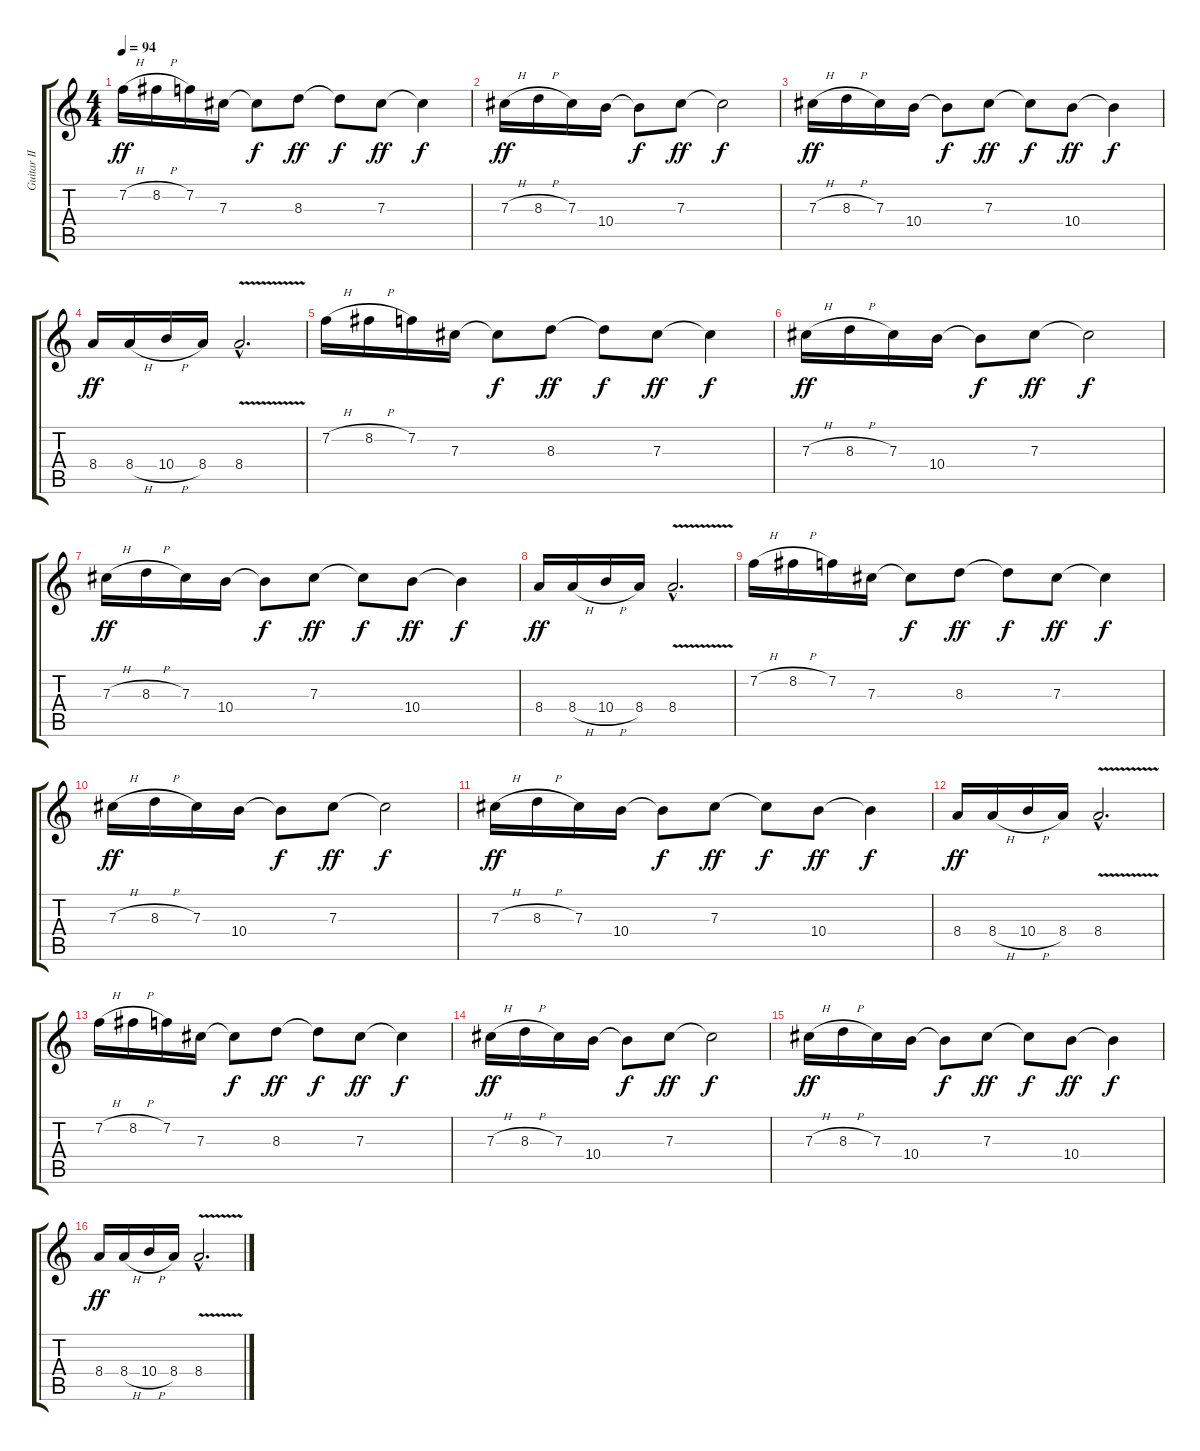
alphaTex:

\track ("Guitar II" "Guitar II") {instrument overdrivenguitar}
\staff {score tabs}
\tuning (Eb4 Bb3 Gb3 Db3 Ab2 Eb2) {hide}
\ts (4 4)
\tempo 94
\clef g2
\ks c
7.2{h}.16{dy ff instrument overdrivenguitar} 8.2{h}.16 7.2.16 7.3.16 7.3{t}.8{dy f} 8.3.8{dy ff} 8.3{t}.8{dy f} 7.3.8{dy ff} 7.3{t}.4{dy f} |
7.3{h}.16{dy ff} 8.3{h}.16 7.3.16 10.4.16 10.4{t}.8{dy f} 7.3.8{dy ff} 7.3{t}.2{dy f} |
7.3{h}.16{dy ff} 8.3{h}.16 7.3.16 10.4.16 10.4{t}.8{dy f} 7.3.8{dy ff} 7.3{t}.8{dy f} 10.4.8{dy ff} 10.4{t}.4{dy f} |
8.4.16{dy ff} 8.4{h}.16 10.4{h}.16 8.4.16 8.4{v hac}.2{d} |
7.2{h}.16 8.2{h}.16 7.2.16 7.3.16 7.3{t}.8{dy f} 8.3.8{dy ff} 8.3{t}.8{dy f} 7.3.8{dy ff} 7.3{t}.4{dy f} |
7.3{h}.16{dy ff} 8.3{h}.16 7.3.16 10.4.16 10.4{t}.8{dy f} 7.3.8{dy ff} 7.3{t}.2{dy f} |
7.3{h}.16{dy ff} 8.3{h}.16 7.3.16 10.4.16 10.4{t}.8{dy f} 7.3.8{dy ff} 7.3{t}.8{dy f} 10.4.8{dy ff} 10.4{t}.4{dy f} |
8.4.16{dy ff} 8.4{h}.16 10.4{h}.16 8.4.16 8.4{v hac}.2{d} |
7.2{h}.16 8.2{h}.16 7.2.16 7.3.16 7.3{t}.8{dy f} 8.3.8{dy ff} 8.3{t}.8{dy f} 7.3.8{dy ff} 7.3{t}.4{dy f} |
7.3{h}.16{dy ff} 8.3{h}.16 7.3.16 10.4.16 10.4{t}.8{dy f} 7.3.8{dy ff} 7.3{t}.2{dy f} |
7.3{h}.16{dy ff} 8.3{h}.16 7.3.16 10.4.16 10.4{t}.8{dy f} 7.3.8{dy ff} 7.3{t}.8{dy f} 10.4.8{dy ff} 10.4{t}.4{dy f} |
8.4.16{dy ff} 8.4{h}.16 10.4{h}.16 8.4.16 8.4{v hac}.2{d} |
7.2{h}.16 8.2{h}.16 7.2.16 7.3.16 7.3{t}.8{dy f} 8.3.8{dy ff} 8.3{t}.8{dy f} 7.3.8{dy ff} 7.3{t}.4{dy f} |
7.3{h}.16{dy ff} 8.3{h}.16 7.3.16 10.4.16 10.4{t}.8{dy f} 7.3.8{dy ff} 7.3{t}.2{dy f} |
7.3{h}.16{dy ff} 8.3{h}.16 7.3.16 10.4.16 10.4{t}.8{dy f} 7.3.8{dy ff} 7.3{t}.8{dy f} 10.4.8{dy ff} 10.4{t}.4{dy f} |
8.4.16{dy ff} 8.4{h}.16 10.4{h}.16 8.4.16 8.4{v hac}.2{d}
